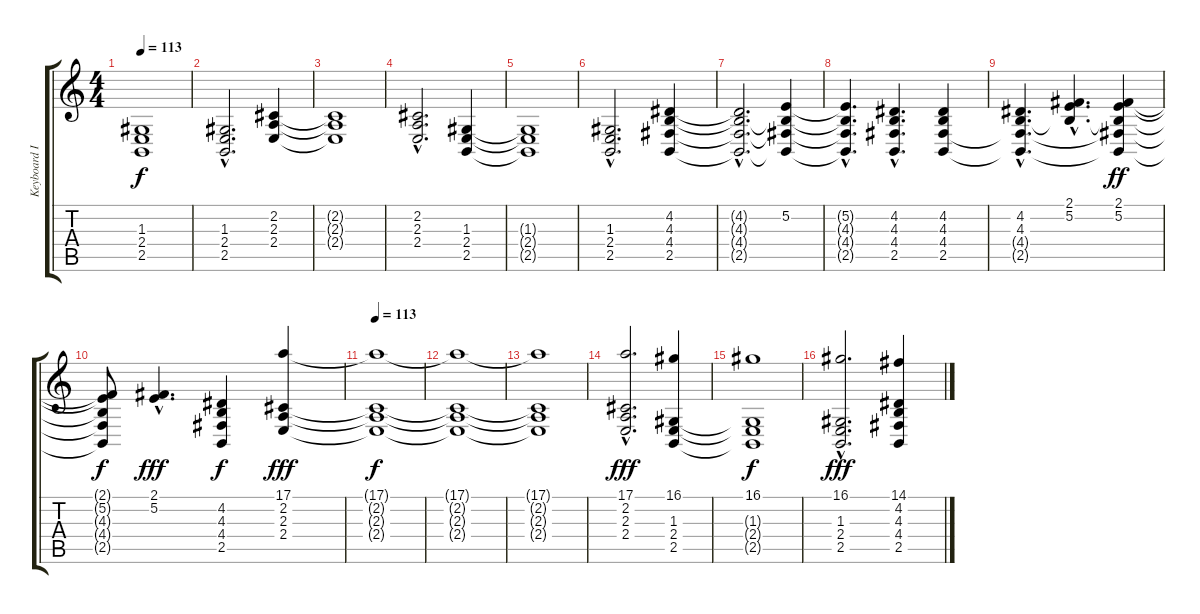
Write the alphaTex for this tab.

\track ("Keyboard II" "Keyboard I") {instrument stringensemble2}
\staff {score tabs}
\tuning (E4 B3 G3 D3 A2 E2) {hide}
\ts (4 4)
\tempo 113
\clef g2
\ks c
(1.3{t} 2.4{t} 2.5{t}).1{dy f} |
(1.3{hac} 2.4{hac} 2.5{hac}).2{d} (2.2 2.3 2.4).4 |
(2.2{t} 2.3{t} 2.4{t}).1 |
(2.2{hac} 2.3{hac} 2.4{hac}).2{d} (1.3 2.4 2.5).4 |
(1.3{t} 2.4{t} 2.5{t}).1 |
(1.3{hac} 2.4{hac} 2.5{hac}).2{d} (4.2 4.3 4.4 2.5).4 |
(4.2{hac t} 4.3{hac t} 4.4{hac t} 2.5{hac t}).2{d} (5.2 4.3{t} 4.4{t} 2.5{t}).4 |
(5.2{hac t} 4.3{hac t} 4.4{hac t} 2.5{hac t}).4{d} (4.2{hac} 4.3{hac} 4.4{hac} 2.5{hac}).4{d} (4.2 4.3 4.4 2.5).4 |
(4.2{hac} 4.3{hac} 4.4{hac t} 2.5{hac t}).4{d} (2.1{hac} 5.2{hac} 4.3{hac t}).4{d} (2.1 5.2 4.3{t} 4.4{t} 2.5{t}).4{dy ff} |
(2.1{t} 5.2{t} 4.3{t} 4.4{t} 2.5{t}).8{dy f} (2.1{hac} 5.2{hac}).4{d dy fff} (4.2 4.3 4.4 2.5).4{dy f} (17.1 2.2 2.3 2.4).4{dy fff} |
\tempo 113
(17.1{t} 2.2{t} 2.3{t} 2.4{t}).1{dy f} |
(17.1{t} 2.2{t} 2.3{t} 2.4{t}).1 |
(17.1{t} 2.2{t} 2.3{t} 2.4{t}).1 |
(17.1{hac} 2.2{hac} 2.3{hac} 2.4{hac}).2{d dy fff} (16.1 1.3 2.4 2.5).4 |
(16.1 1.3{t} 2.4{t} 2.5{t}).1{dy f} |
(16.1{hac} 1.3{hac} 2.4{hac} 2.5{hac}).2{d dy fff} (14.1 4.2 4.3 4.4 2.5).4
